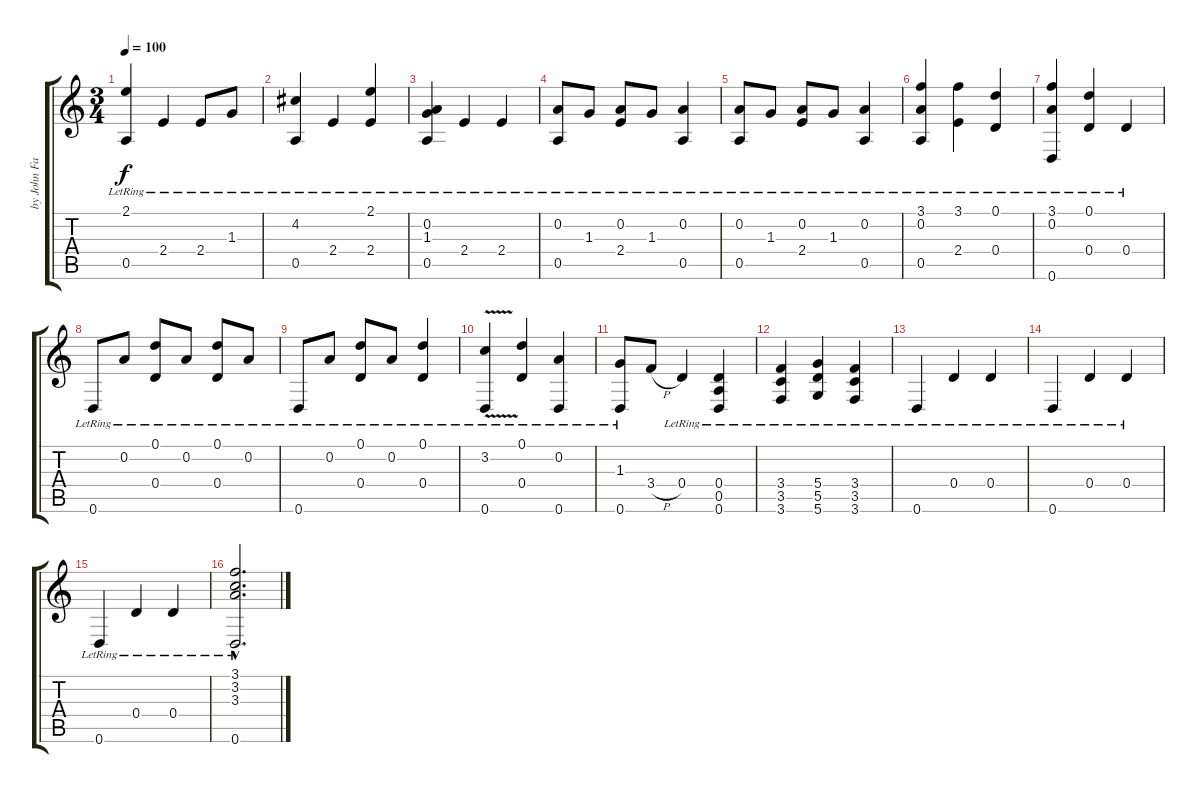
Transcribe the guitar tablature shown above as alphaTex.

\track ("by John Fahey" "by John Fa") {instrument acousticguitarsteel}
\staff {score tabs}
\tuning (D4 A3 Gb3 D3 A2 D2) {hide}
\ts (3 4)
\tempo 100
\clef g2
\ks c
(2.1{lr} 0.5{lr}).4{dy f} 2.4{lr}.4 2.4{lr}.8 1.3{lr}.8 |
(4.2{lr} 0.5{lr}).4 2.4{lr}.4 (2.1{lr} 2.4{lr}).4 |
(0.2{lr} 1.3{lr} 0.5{lr}).4 2.4{lr}.4 2.4{lr}.4 |
(0.2{lr} 0.5{lr}).8 1.3{lr}.8 (0.2{lr} 2.4{lr}).8 1.3{lr}.8 (0.2{lr} 0.5{lr}).4 |
(0.2{lr} 0.5{lr}).8 1.3{lr}.8 (0.2{lr} 2.4{lr}).8 1.3{lr}.8 (0.2{lr} 0.5{lr}).4 |
(3.1{lr} 0.2{lr} 0.5{lr}).4 (3.1{lr} 2.4{lr}).4 (0.1{lr} 0.4{lr}).4 |
(3.1{lr} 0.2{lr} 0.6{lr}).4 (0.1{lr} 0.4{lr}).4 0.4{lr}.4 |
0.6{lr}.8 0.2{lr}.8 (0.1{lr} 0.4{lr}).8 0.2{lr}.8 (0.1{lr} 0.4{lr}).8 0.2{lr}.8 |
0.6{lr}.8 0.2{lr}.8 (0.1{lr} 0.4{lr}).8 0.2{lr}.8 (0.1{lr} 0.4{lr}).4 |
(3.2{v lr} 0.6{v lr}).4 (0.1{lr} 0.4{lr}).4 (0.2{lr} 0.6{lr}).4 |
(1.3{lr} 0.6{lr}).8 3.4{h}.8 0.4{lr}.4 (0.4{lr} 0.5{lr} 0.6{lr}).4 |
(3.4{lr} 3.5{lr} 3.6{lr}).4 (5.4{lr} 5.5{lr} 5.6{lr}).4 (3.4{lr} 3.5{lr} 3.6{lr}).4 |
0.6{lr}.4 0.4{lr}.4 0.4{lr}.4 |
0.6{lr}.4 0.4{lr}.4 0.4{lr}.4 |
0.6{lr}.4 0.4{lr}.4 0.4{lr}.4 |
(3.1{hac lr} 3.2{hac lr} 3.3{hac lr} 0.6{hac lr}).2{d}
